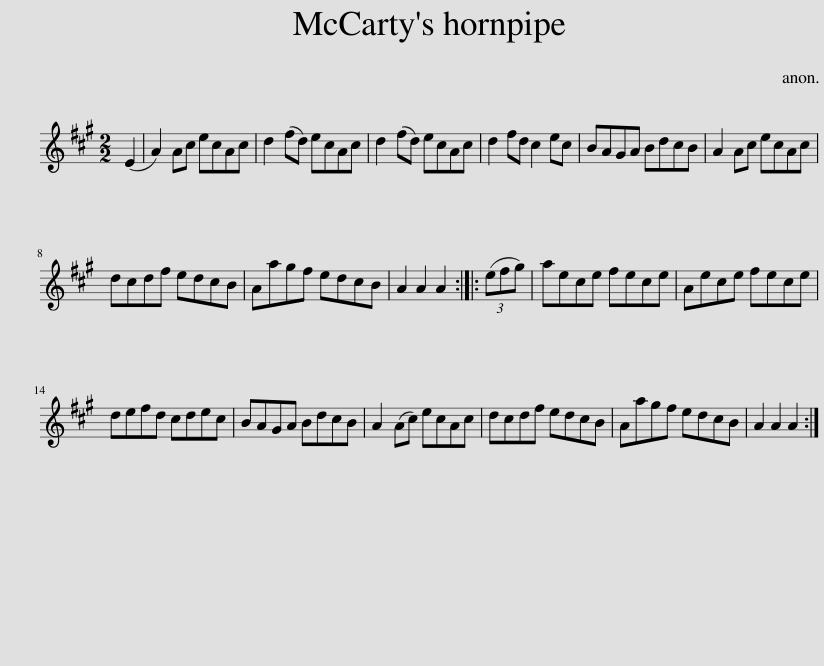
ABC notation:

X:1
L:1/8
M:2/2
I:linebreak $
K:A
V:1 treble
V:1
 (E2 | A2) Ac ecAc | d2 (fd) ecAc | d2 (fd) ecAc | d2 fd c2 ec | %5
 BAGA BdcB | A2 Ac ecAc |$ dcdf edcB | Aagf edcB | A2 A2 A2 :: %10
 (3(efg) | aece fece | Aece fece |$ defd cdec | BAGA BdcB | %15
 A2 (Ac) ecAc | dcdf edcB | Aagf edcB | A2 A2 A2 :| %19
